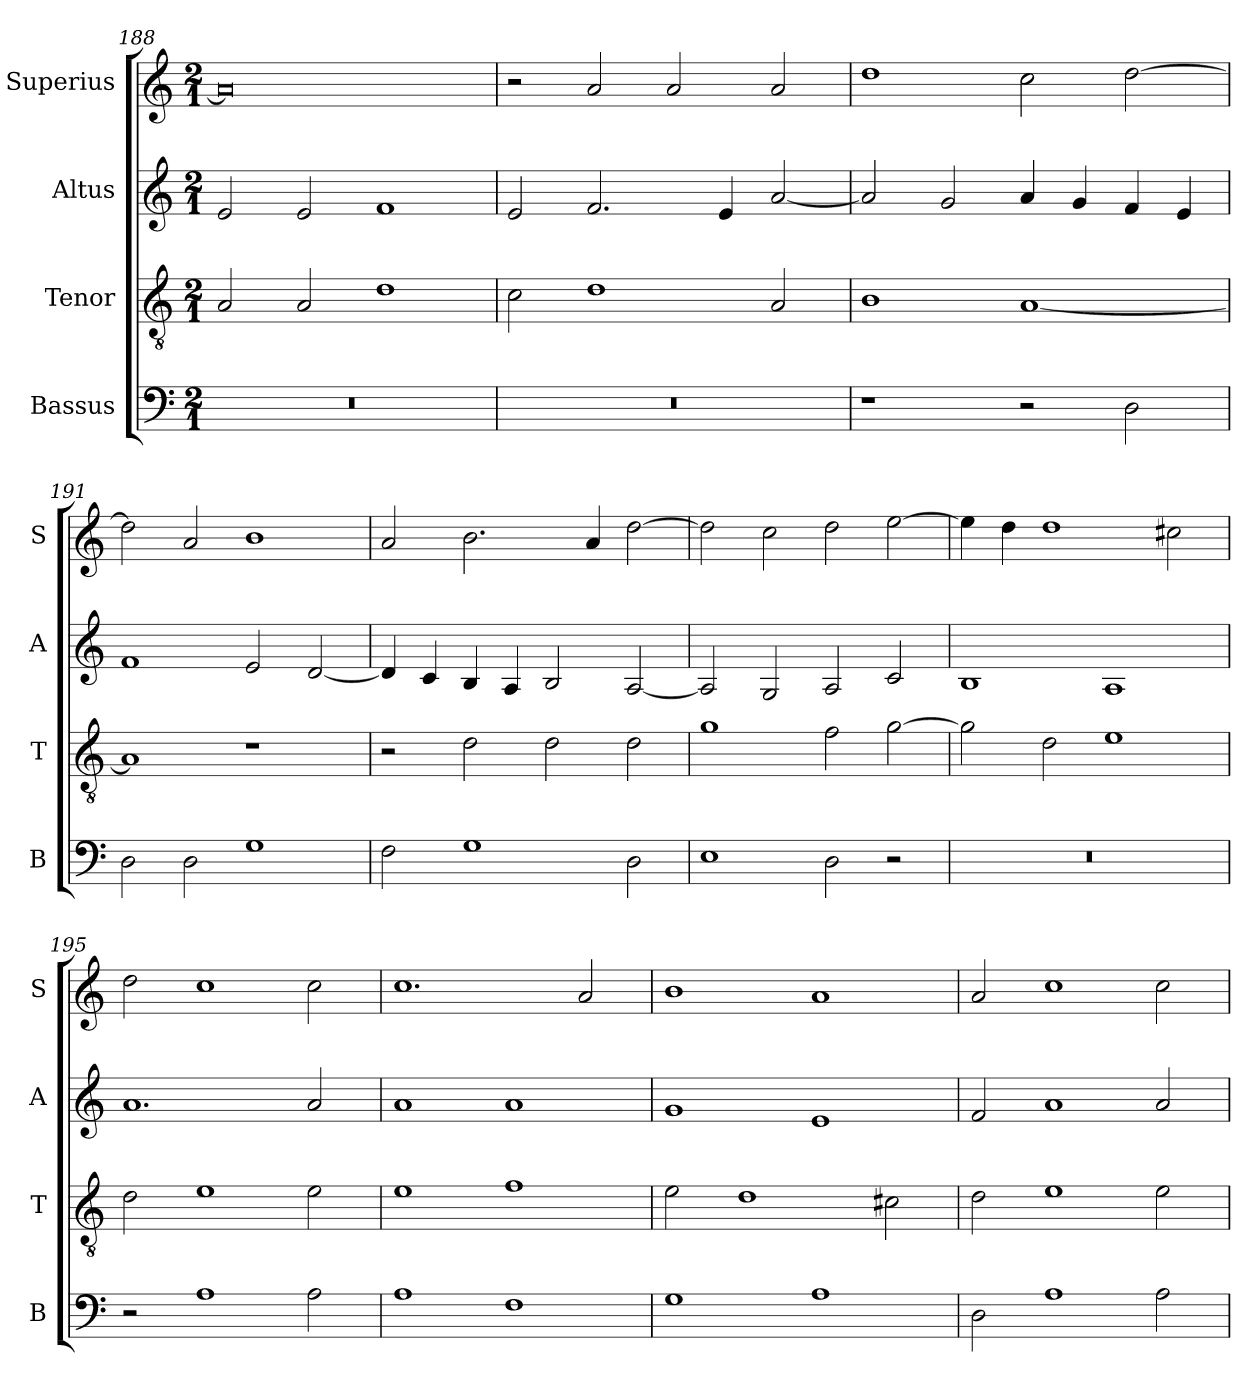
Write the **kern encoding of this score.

**kern	**kern	**kern	**kern
*part4	*part3	*part2	*part1
*staff4	*staff3	*staff2	*staff1
*I"Bassus	*I"Tenor	*I"Altus	*I"Superius
*I'B	*I'T	*I'A	*I'S
*clefF4	*clefGv2	*clefG2	*clefG2
*k[]	*k[]	*k[]	*k[]
*C:	*C:	*C:	*C:
*M2/1	*M2/1	*M2/1	*M2/1
=188	=188	=188	=188
0r	2A	2e	0a]
.	2A	2e	.
.	1d	1f	.
=189	=189	=189	=189
0r	2c	2e	2r
.	1d	2.f	2a
.	.	.	2a
.	.	4e	.
.	2A	[2a	2a
=190	=190	=190	=190
1r	1B	2a]	1dd
.	.	2g	.
2r	[1A	4a	2cc
.	.	4g	.
2D	.	4f	[2dd
.	.	4e	.
=191	=191	=191	=191
2D	1A]	1f	2dd]
2D	.	.	2a
1G	1r	2e	1b
.	.	[2d	.
=192	=192	=192	=192
2F	2r	4d]	2a
.	.	4c	.
1G	2d	4B	2.b
.	.	4A	.
.	2d	2B	.
.	.	.	4a
2D	2d	[2A	[2dd
=193	=193	=193	=193
1E	1g	2A]	2dd]
.	.	2G	2cc
2D	2f	2A	2dd
2r	[2g	2c	[2ee
=194	=194	=194	=194
0r	2g]	1B	4ee]
.	.	.	4dd
.	2d	.	1dd
.	1e	1A	.
.	.	.	2cc#X
=195	=195	=195	=195
2r	2d	1.a	2dd
1A	1e	.	1cc
2A	2e	2a	2cc
=196	=196	=196	=196
1A	1e	1a	1.cc
1F	1f	1a	.
.	.	.	2a
=197	=197	=197	=197
1G	2e	1g	1b
.	1d	.	.
1A	.	1e	1a
.	2c#X	.	.
=198	=198	=198	=198
2D	2d	2f	2a
1A	1e	1a	1cc
2A	2e	2a	2cc
=	=	=	=
*-	*-	*-	*-
